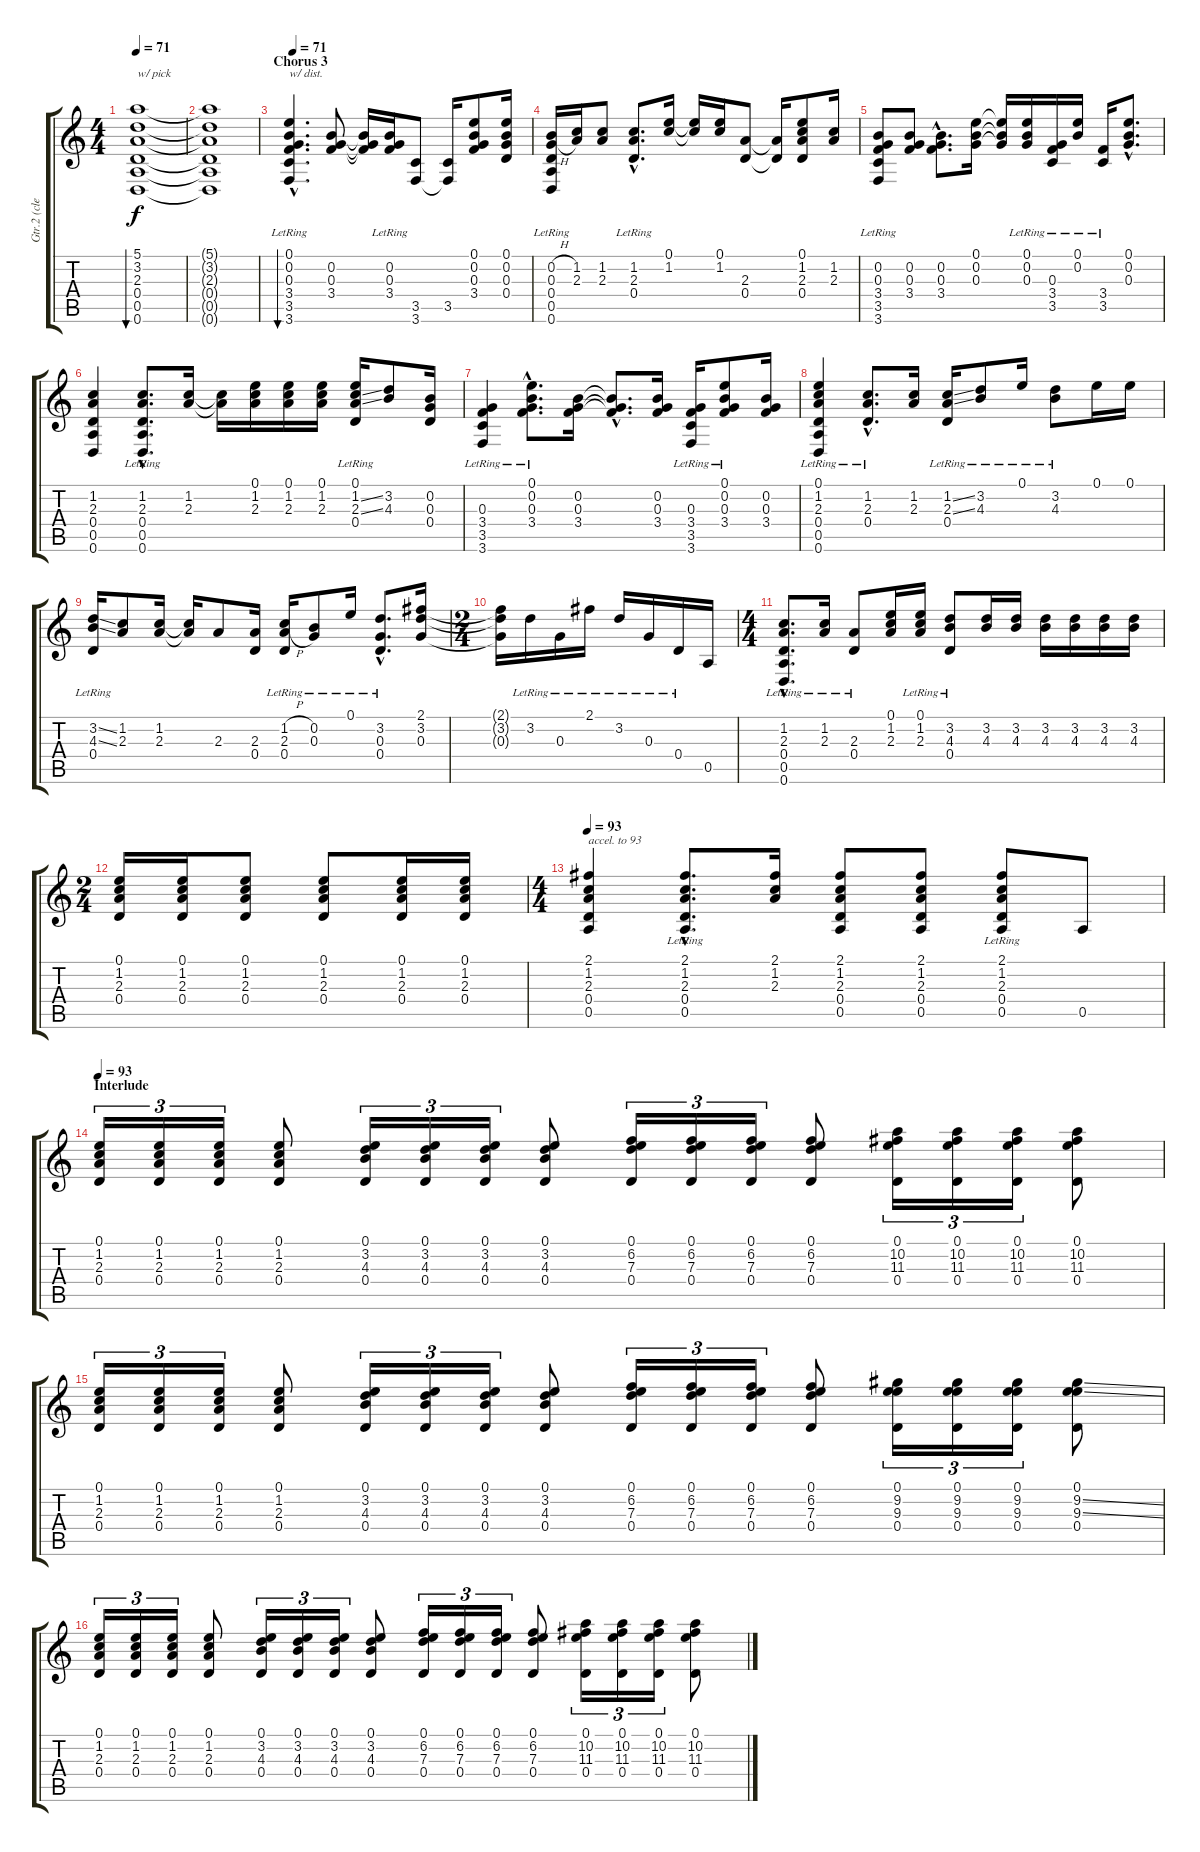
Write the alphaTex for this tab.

\track ("Gtr.2 (clean)" "Gtr.2 (cle") {instrument electricguitarjazz}
\staff {score tabs}
\tuning (E4 B3 G3 D3 A2 D2) {hide}
\ts (4 4)
\tempo 71
\clef g2
\ks c
(5.1 3.2 2.3 0.4 0.5 0.6).1{bu 480 txt "w/ pick" dy f} |
(5.1{t} 3.2{t} 2.3{t} 0.4{t} 0.5{t} 0.6{t}).1 |
\section ("" "Chorus 3")
\tempo 71
(0.1{hac lr} 0.2{hac} 0.3{hac} 3.4{hac lr} 3.5{hac lr} 3.6{hac lr}).4{d bu 240 txt "w/ dist." instrument distortionguitar} (0.2 0.3 3.4).8 (0.2{t} 0.3{t} 3.4{t}).16 (0.2{lr} 0.3{lr} 3.4{lr}).16 (3.5 3.6).8 (3.5 3.6{t}).16 (0.1 0.2 0.3 3.4).8 (0.1 0.2 0.3 0.4).16 |
(0.2{h} 0.3{h} 0.4{lr} 0.5{lr} 0.6{lr}).16 (1.2 2.3).16 (1.2 2.3).8 (1.2{hac} 2.3{hac lr} 0.4{hac lr}).8{d} (0.1 1.2).16 (0.1{t} 1.2{t}).16 (0.1 1.2).16 (2.3 0.4).8 (2.3{t} 0.4{t}).16 (0.1 1.2 2.3 0.4).8 (1.2 2.3).16 |
(0.2 0.3 3.4 3.5{lr} 3.6{lr}).8 (0.2 0.3 3.4).8 (0.2{hac} 0.3{hac} 3.4{hac}).8{d} (0.1 0.2 0.3).16 (0.1{t} 0.2{t} 0.3{t}).16 (0.1{lr} 0.2{lr} 0.3).16 (0.3{lr} 3.4{lr} 3.5{lr}).16 (0.1{lr} 0.2{lr}).16 (3.4{lr} 3.5{lr}).16 (0.1{hac} 0.2{hac} 0.3{hac}).8{d} |
(1.2 2.3 0.4 0.5 0.6).4 (1.2{hac} 2.3{hac} 0.4{hac lr} 0.5{hac lr} 0.6{hac lr}).8{d} (1.2 2.3).16 (1.2{t} 2.3{t}).16 (0.1 1.2 2.3).16 (0.1 1.2 2.3).16 (0.1 1.2 2.3).16 (0.1{lr} 1.2{ss} 2.3{ss} 0.4{lr}).16 (3.2 4.3).8 (0.2 0.3 0.4).16 |
(0.3 3.4 3.5{lr} 3.6{lr}).4 (0.1{hac lr} 0.2{hac} 0.3{hac} 3.4{hac}).8{d} (0.2 0.3 3.4).16 (0.2{hac t} 0.3{hac t} 3.4{hac t}).8{d} (0.2 0.3 3.4).16 (0.3 3.4 3.5{lr} 3.6{lr}).16 (0.1{lr} 0.2 0.3 3.4).8 (0.2 0.3 3.4).16 |
(0.1{lr} 1.2 2.3 0.4 0.5{lr} 0.6{lr}).4 (1.2{hac} 2.3{hac} 0.4{hac lr}).8{d} (1.2 2.3).16 (1.2{ss} 2.3{ss} 0.4{lr}).16 (3.2{lr} 4.3{lr}).8 0.1{lr}.16 (3.2{lr} 4.3{lr}).8 0.1.16 0.1.16 |
(3.2{ss} 4.3{ss} 0.4{lr}).16 (1.2 2.3).8 (1.2 2.3).16 (1.2{t} 2.3{t}).16 2.3.8 (2.3 0.4).16 (1.2{h} 2.3{h} 0.4{lr}).16 (0.2{lr} 0.3{lr}).8 0.1{lr}.16 (3.2{hac} 0.3{hac lr} 0.4{hac lr}).8{d} (2.1 3.2 0.3).16 |
\ts (2 4)
(2.1{t} 3.2{t} 0.3{t}).16 3.2{lr}.16 0.3{lr}.16 2.1{lr}.16 3.2{lr}.16 0.3{lr}.16 0.4{lr}.16 0.5.16 |
\ts (4 4)
(1.2{hac} 2.3{hac} 0.4{hac lr} 0.5{hac lr} 0.6{hac lr}).8{d} (1.2{lr} 2.3).16 (2.3 0.4{lr}).8 (0.1 1.2 2.3).16 (0.1{lr} 1.2 2.3).16 (3.2 4.3 0.4{lr}).8 (3.2 4.3).16 (3.2 4.3).16 (3.2 4.3).16 (3.2 4.3).16 (3.2 4.3).16 (3.2 4.3).16 |
\ts (2 4)
(0.1 1.2 2.3 0.4).16 (0.1 1.2 2.3 0.4).16 (0.1 1.2 2.3 0.4).8 (0.1 1.2 2.3 0.4).8 (0.1 1.2 2.3 0.4).16 (0.1 1.2 2.3 0.4).16 |
\ts (4 4)
\tempo 93
(2.1 1.2 2.3 0.4 0.5).4{txt "accel. to 93"} (2.1{hac} 1.2{hac} 2.3{hac} 0.4{hac lr} 0.5{hac lr}).8{d} (2.1 1.2 2.3).16 (2.1 1.2 2.3 0.4 0.5).8 (2.1 1.2 2.3 0.4 0.5).8 (2.1{lr} 1.2{lr} 2.3{lr} 0.4{lr} 0.5).8 0.5.8 |
\section ("" "Interlude")
\tempo 93
(0.1 1.2 2.3 0.4).16{tu (3 2) instrument overdrivenguitar} (0.1 1.2 2.3 0.4).16{tu (3 2)} (0.1 1.2 2.3 0.4).16{tu (3 2)} (0.1 1.2 2.3 0.4).8 (0.1 3.2 4.3 0.4).16{tu (3 2)} (0.1 3.2 4.3 0.4).16{tu (3 2)} (0.1 3.2 4.3 0.4).16{tu (3 2)} (0.1 3.2 4.3 0.4).8 (0.1 6.2 7.3 0.4).16{tu (3 2)} (0.1 6.2 7.3 0.4).16{tu (3 2)} (0.1 6.2 7.3 0.4).16{tu (3 2)} (0.1 6.2 7.3 0.4).8 (0.1 10.2 11.3 0.4).16{tu (3 2)} (0.1 10.2 11.3 0.4).16{tu (3 2)} (0.1 10.2 11.3 0.4).16{tu (3 2)} (0.1 10.2 11.3 0.4).8 |
(0.1 1.2 2.3 0.4).16{tu (3 2)} (0.1 1.2 2.3 0.4).16{tu (3 2)} (0.1 1.2 2.3 0.4).16{tu (3 2)} (0.1 1.2 2.3 0.4).8 (0.1 3.2 4.3 0.4).16{tu (3 2)} (0.1 3.2 4.3 0.4).16{tu (3 2)} (0.1 3.2 4.3 0.4).16{tu (3 2)} (0.1 3.2 4.3 0.4).8 (0.1 6.2 7.3 0.4).16{tu (3 2)} (0.1 6.2 7.3 0.4).16{tu (3 2)} (0.1 6.2 7.3 0.4).16{tu (3 2)} (0.1 6.2 7.3 0.4).8 (0.1 9.2 9.3 0.4).16{tu (3 2)} (0.1 9.2 9.3 0.4).16{tu (3 2)} (0.1 9.2 9.3 0.4).16{tu (3 2)} (0.1 9.2{ss} 9.3{ss} 0.4).8 |
(0.1 1.2 2.3 0.4).16{tu (3 2)} (0.1 1.2 2.3 0.4).16{tu (3 2)} (0.1 1.2 2.3 0.4).16{tu (3 2)} (0.1 1.2 2.3 0.4).8 (0.1 3.2 4.3 0.4).16{tu (3 2)} (0.1 3.2 4.3 0.4).16{tu (3 2)} (0.1 3.2 4.3 0.4).16{tu (3 2)} (0.1 3.2 4.3 0.4).8 (0.1 6.2 7.3 0.4).16{tu (3 2)} (0.1 6.2 7.3 0.4).16{tu (3 2)} (0.1 6.2 7.3 0.4).16{tu (3 2)} (0.1 6.2 7.3 0.4).8 (0.1 10.2 11.3 0.4).16{tu (3 2)} (0.1 10.2 11.3 0.4).16{tu (3 2)} (0.1 10.2 11.3 0.4).16{tu (3 2)} (0.1 10.2 11.3 0.4).8
